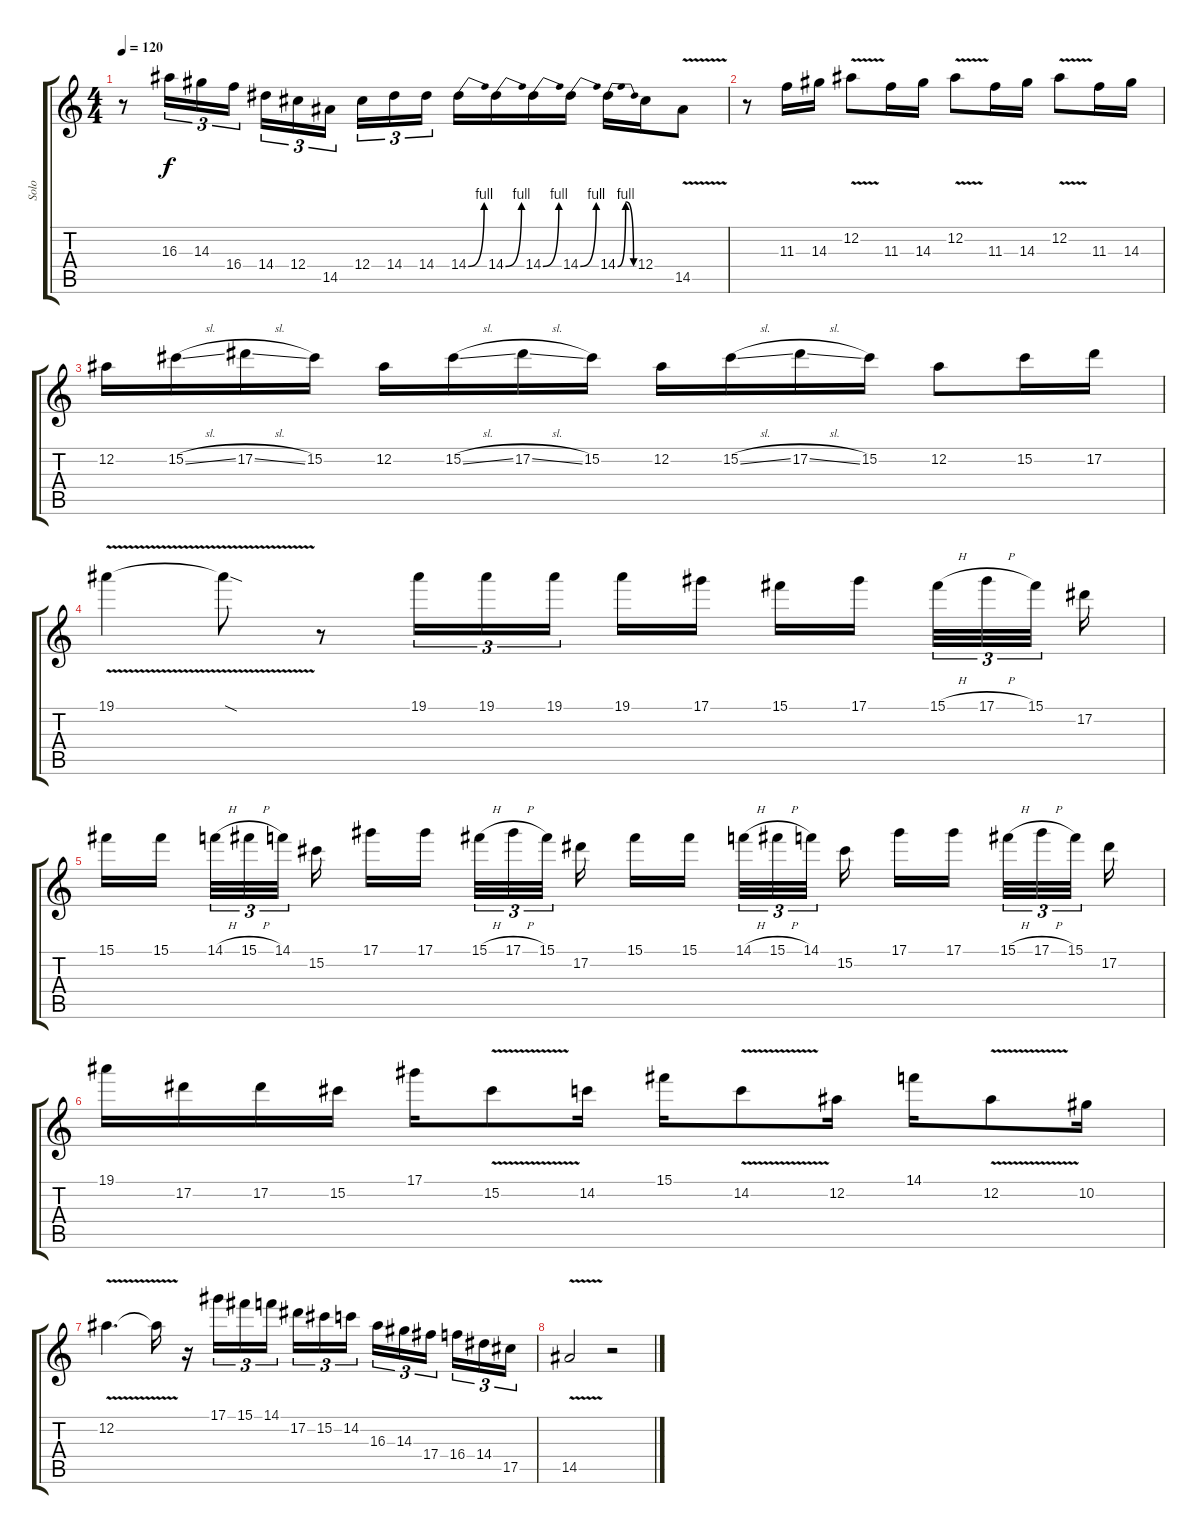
\track ("Solo" "Solo") {instrument distortionguitar}
\staff {score tabs}
\tuning (Eb4 Bb3 Gb3 Db3 Ab2 Eb2) {hide}
\ts (4 4)
\tempo 120
\clef g2
\ks c
r.8{dy f} 16.3.16{tu (3 2)} 14.3.16{tu (3 2)} 16.4.16{tu (3 2)} 14.4.16{tu (3 2)} 12.4.16{tu (3 2)} 14.5.16{tu (3 2) beam splitsecondary} 12.4.16{tu (3 2)} 14.4.16{tu (3 2)} 14.4.16{tu (3 2)} 14.4{be (bend 0 0 60 4)}.16 14.4{be (bend 0 0 60 4)}.16 14.4{be (bend 0 0 60 4)}.16 14.4{be (bend 0 0 60 4)}.16 14.4{be (bendrelease 0 0 30 4 45 4 60 0)}.16 12.4.16 14.5{v}.8 |
r.8 11.3.16 14.3.16 12.2{v}.8 11.3.16 14.3.16 12.2{v}.8 11.3.16 14.3.16 12.2{v}.8 11.3.16 14.3.16 |
12.2.16 15.2{sl}.16 17.2{sl}.16 15.2.16 12.2.16 15.2{sl}.16 17.2{sl}.16 15.2.16 12.2.16 15.2{sl}.16 17.2{sl}.16 15.2.16 12.2.8 15.2.16 17.2.16 |
19.1{v}.4 19.1{sod t}.8 r.8 19.1.16{tu (3 2)} 19.1.16{tu (3 2)} 19.1.16{tu (3 2) beam splitsecondary} 19.1.16 17.1.16 15.1.16 17.1.16{beam splitsecondary} 15.1{h}.32{tu (3 2)} 17.1{h}.32{tu (3 2)} 15.1.32{tu (3 2) beam splitsecondary} 17.2.16 |
15.1.16 15.1.16{beam splitsecondary} 14.1{h}.32{tu (3 2)} 15.1{h}.32{tu (3 2)} 14.1.32{tu (3 2) beam splitsecondary} 15.2.16 17.1.16 17.1.16{beam splitsecondary} 15.1{h}.32{tu (3 2)} 17.1{h}.32{tu (3 2)} 15.1.32{tu (3 2) beam splitsecondary} 17.2.16 15.1.16 15.1.16{beam splitsecondary} 14.1{h}.32{tu (3 2)} 15.1{h}.32{tu (3 2)} 14.1.32{tu (3 2) beam splitsecondary} 15.2.16 17.1.16 17.1.16{beam splitsecondary} 15.1{h}.32{tu (3 2)} 17.1{h}.32{tu (3 2)} 15.1.32{tu (3 2) beam splitsecondary} 17.2.16 |
19.1.16 17.2.16 17.2.16 15.2.16 17.1.16 15.2{v}.8 14.2.16 15.1.16 14.2{v}.8 12.2.16 14.1.16 12.2{v}.8 10.2.16 |
12.2{v}.4{d} 12.2{t}.16 r.16 17.1.16{tu (3 2)} 15.1.16{tu (3 2)} 14.1.16{tu (3 2) beam splitsecondary} 17.2.16{tu (3 2)} 15.2.16{tu (3 2)} 14.2.16{tu (3 2)} 16.3.16{tu (3 2)} 14.3.16{tu (3 2)} 17.4.16{tu (3 2) beam splitsecondary} 16.4.16{tu (3 2)} 14.4.16{tu (3 2)} 17.5.16{tu (3 2)} |
14.5{v}.2 r.2
